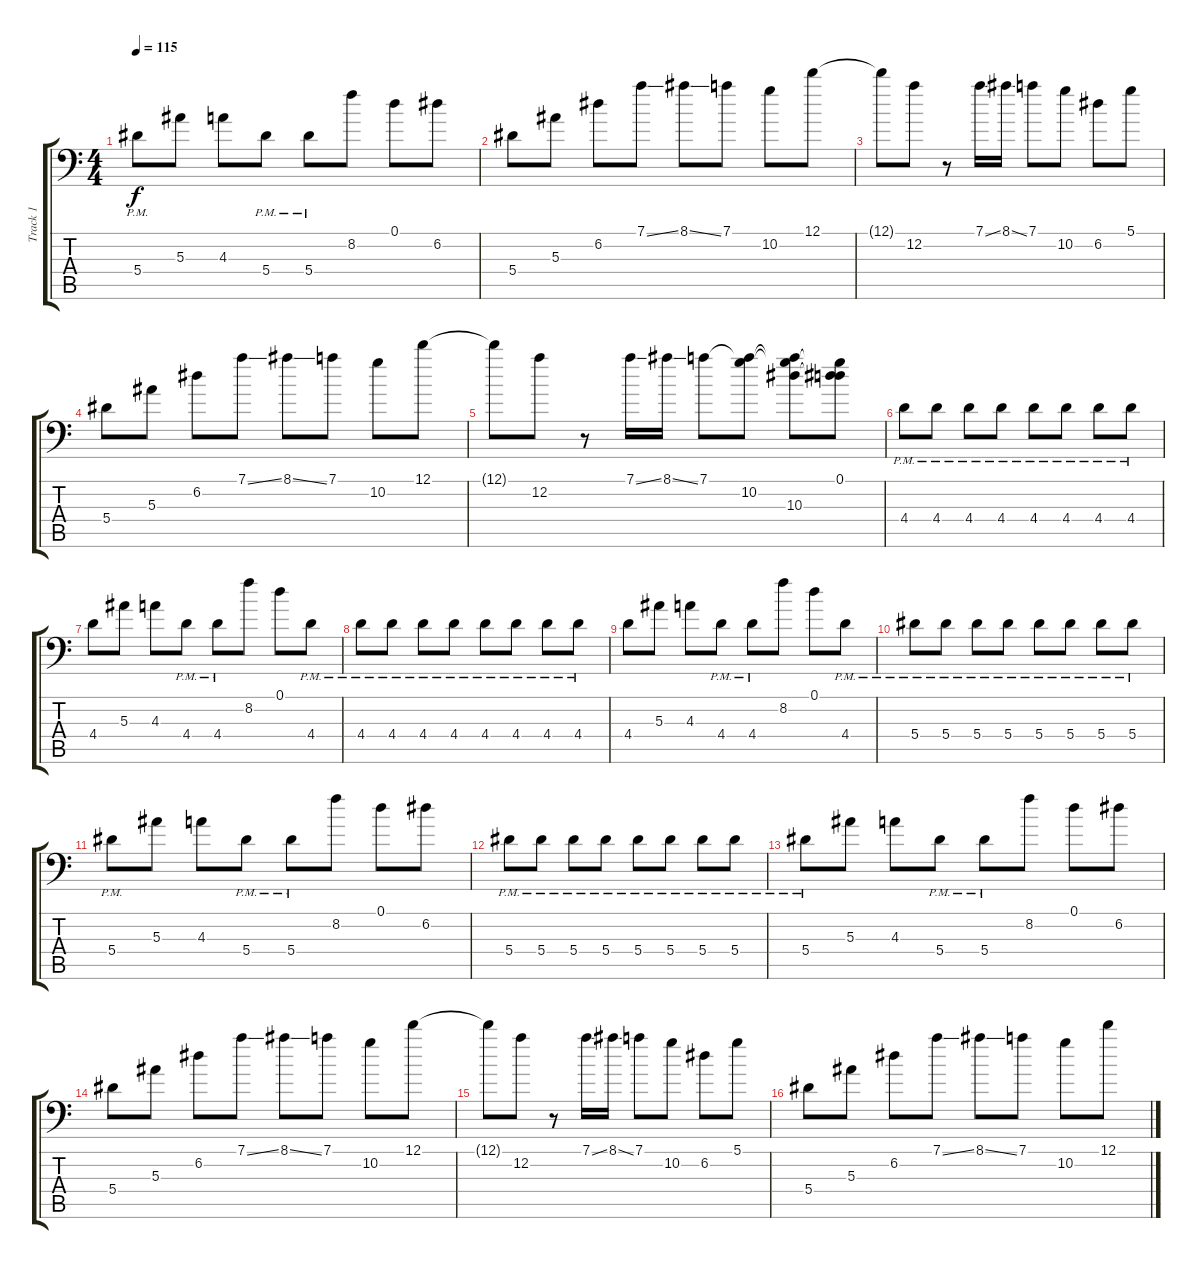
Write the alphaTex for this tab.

\track ("Track 1" "Track 1") {instrument electricguitarjazz}
\staff {score tabs}
\tuning (D4 A3 F3 Bb2 F2 Bb1) {hide}
\ts (4 4)
\tempo 115
\clef f4
\ks c
5.4{pm}.8{dy f} 5.3.8 4.3.8 5.4{pm}.8 5.4{pm}.8 8.2.8 0.1.8 6.2.8 |
5.4.8 5.3.8 6.2.8 7.1{ss}.8 8.1{ss}.8 7.1.8 10.2.8 12.1.8 |
12.1{t}.8 12.2.8 r.8 7.1{ss}.16 8.1{ss}.16 7.1.8 10.2.8 6.2.8 5.1.8 |
5.4.8 5.3.8 6.2.8 7.1{ss}.8 8.1{ss}.8 7.1.8 10.2.8 12.1.8 |
12.1{t}.8 12.2.8 r.8 7.1{ss}.16 8.1{ss}.16 7.1.8 (7.1{t} 10.2).8 (7.1{t} 10.2{t} 10.3).8 (0.1 10.2{t} 10.3{t}).8 |
4.4{pm}.8 4.4{pm}.8 4.4{pm}.8 4.4{pm}.8 4.4{pm}.8 4.4{pm}.8 4.4{pm}.8 4.4{pm}.8 |
4.4.8 5.3.8 4.3.8 4.4{pm}.8 4.4{pm}.8 8.2.8 0.1.8 4.4{pm}.8 |
4.4{pm}.8 4.4{pm}.8 4.4{pm}.8 4.4{pm}.8 4.4{pm}.8 4.4{pm}.8 4.4{pm}.8 4.4{pm}.8 |
4.4.8 5.3.8 4.3.8 4.4{pm}.8 4.4{pm}.8 8.2.8 0.1.8 4.4{pm}.8 |
5.4{pm}.8 5.4{pm}.8 5.4{pm}.8 5.4{pm}.8 5.4{pm}.8 5.4{pm}.8 5.4{pm}.8 5.4{pm}.8 |
5.4{pm}.8 5.3.8 4.3.8 5.4{pm}.8 5.4{pm}.8 8.2.8 0.1.8 6.2.8 |
5.4{pm}.8 5.4{pm}.8 5.4{pm}.8 5.4{pm}.8 5.4{pm}.8 5.4{pm}.8 5.4{pm}.8 5.4{pm}.8 |
5.4{pm}.8 5.3.8 4.3.8 5.4{pm}.8 5.4{pm}.8 8.2.8 0.1.8 6.2.8 |
5.4.8 5.3.8 6.2.8 7.1{ss}.8 8.1{ss}.8 7.1.8 10.2.8 12.1.8 |
12.1{t}.8 12.2.8 r.8 7.1{ss}.16 8.1{ss}.16 7.1.8 10.2.8 6.2.8 5.1.8 |
5.4.8 5.3.8 6.2.8 7.1{ss}.8 8.1{ss}.8 7.1.8 10.2.8 12.1.8
